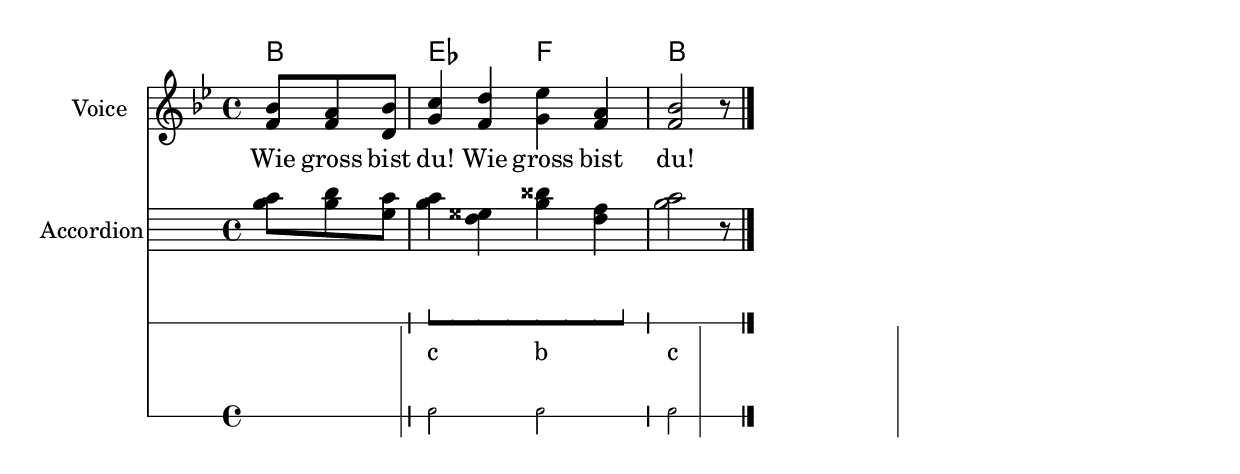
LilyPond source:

\version "2.17.6"

\header {
  lsrtags = "template, real-music, specific-notation"

  texidoc = "
A template to write a score for a diatonic accordion.

- There is a horizontal staff indicating if the accordion must be
pushed (thick line) or pulled (thin line)

- There is a small rhythmic staff with lyrics that describes the bass
buttons to press. The bar lines are made from gridlines

- The tabulator staff for diatonic accordions shows the geographic
position of the buttons and not (as for every other instrument) the
pitch of the notes; the keys on the melody-side of the accordion are
placed in three columns and about 12 rows


In the tabulator staff notation the outermost column is described with
notes between lines, the innermost column is described with notes
between lines and a cross as accidental, and the middle column is
described with notes on a line, whereby the row in the middle is
represented on the middle line in the staff.


Some words to transpose piano notes to the diatonic accordion:


1. Every diatonic accordion is built for some keys only (for example,
for the keys of C major and F major), so it is important to transpose a
piano melody to match one of these keys. Transpose the source code, not
only the output because this code is required later on to translate it
once more to the tabulator staff. This can be done with the command
@code{displayLilyMusic}.


2. You have to alternate the push- and pull-direction of the accordion
regularly. If the player has a too long part to pull the accordion gets
broken. On the other hand, some harmonies are only available in one
direction. Considering this, decide which parts of the melody are the
push-parts and which the pull-parts.


3. For each pull- or push-part translate the piano notes to the
according tabulature representation.


This snippet comes with a useful optional macro for the jEdit text
editor.

"
  doctitle = "Score for diatonic accordion"
}

verse = \lyricmode { Wie gross bist du! Wie gross bist du! }

harmonies = \new ChordNames \chordmode {
  \germanChords
  \set chordChanges = ##t
  bes8 bes8 bes8
  es2 f
  bes1
}

NoStem = { \override Stem.transparent = ##t \override Flag.transparent = ##t }
NoNoteHead = \override NoteHead.transparent = ##t
ZeroBeam = \override Beam.positions = #'(0 . 0)

staffTabLine = \new Staff \with {
  \remove "Time_signature_engraver"
  \remove "Clef_engraver"
} {
  \override Staff.StaffSymbol.line-positions = #'(0)
  % Shows one horizontal line. The vertical line (simulating a bar-line) is simulated with a gridline
  \set Staff.midiInstrument = #"choir aahs"
  \key c \major
  \relative c''
  {
    % disable the following line to see the the noteheads while writing the song
    \NoNoteHead
    \override NoteHead.no-ledgers = ##t

    % The beam between 8th-notes is used to draw the push-line
    %How to fast write the push-lines:
    %  1. write repeatedly 'c c c c c c c c |' for the whole length of the song
    %  2. uncomment the line \NoNoteHead
    %  3. compile
    %  4. Mark the positions on which push/pull changes.
    %     In the score-picture click on the position the push- or pull-part starts
    %           (on the noteHead, the cursor will change to a hand-icon).
    %     The cursor in the source code will jump just at this position.
    %   a) If a push-part starts there, replace the 'c' by an 'e['
    %   b) If a pull-part starts there, replace the 'c' by an 's'
    %  5. Switch into 'overwrite-mode' by pressing the 'ins' key.
    %  6. For the pull-parts overwrite the 'c' with 's'
    %  7. For every push-part replace the last 'c' with 'e]'
    %        8. Switch into 'insert-mode' again
    %  9. At last it should look lik e.g. (s s e[ c | c c c c c c c c | c c c c c c e] s s)
    % 10. re-enable the line \NoNoteHead
    \autoBeamOff
    \ZeroBeam
    s8 s s e[ c c c c c c e] | s s s s s
  }
}

%{
%}

% Accordion melody in tabulator score
% 1. Place a copy of the piano melody below
% 2. Separate piano melody into pull- and push-parts according to the staffTabLine you've already made
% 3. For each line: Double the line. Remark the 1st one (Keeps unchanged as reference) and then change the second line using the transformation paper
%    or the macros 'conv2diaton push.bsh' and 'conv2diaton pull.bsh'
% Tips:
% - In jEdit Search & Replace mark the Option 'Keep Dialog'

AccordionTabTwoCBesDur = {
  % pull 1
  %<f' bes'>8 <f' a'>8 <d' bes'>8 |
  <g'' a''>8 <g'' b''>8 <e'' a''>8 |
  % push 2
  %<g' c''>4 <f' d''> <g' ees''> <f' a'> |
  <g'' a''>4 <d'' eisis''> <g'' bisis''> <d'' f''> |
  % pull 3
  % <f' bes'>2 r8 }
  <g'' a''>2 r8 }

AccordionTab= { \dynamicUp
  % 1. Place a copy of the piano melody above
  % 2. Separate piano melody into pull- and push-parts according to the staffTabLine you've already made
  % 3. For each line: Double the line. Remark the 1st one (Keeps unchanged as reference) and then
  %    change the second line using the transformation paper
  % Tips:
  % - In jEdit Search & Replace mark the Option 'Keep Dialog'
  % -
  \AccordionTabTwoCBesDur
}



\layout {
  \context {
    \Score
    % The vertical line (simulating a bar-line) in
    % the staffBassRhytm is a gridline
    \consists "Grid_line_span_engraver"
  }
  \context {
    \Staff
    \consists "Grid_point_engraver"
    gridInterval = #(ly:make-moment 4 4) % 4/4 - tact. How many beats per bar
    % The following line has to be adjusted O-F-T-E-N.
    \override GridPoint.Y-extent = #'(-2 . -21)
  }
  \context {
    \ChoirStaff
    \remove "System_start_delimiter_engraver"
  }
}

staffVoice = \new Staff = astaffvoice  {
  \time 4/4
  \set Staff.instrumentName = "Voice"
  \set Staff.midiInstrument = "voice oohs"
  \key bes \major
  \partial 8*3
  \clef treble
  {
    \context Voice = "melodyVoi"
    { <f' bes'>8 <f' a'>8 <d' bes'>8 | <g' c''>4 <f' d''> <g' es''> <f' a'> | <f' bes'>2 r8 }
    \bar "|."
  }
}

staffAccordionMel =
\new Staff  \with { \remove "Clef_engraver" } {
  \accidentalStyle forget %Set the accidentals (Vorzeichen) for each note,
  %do not remember them for the rest of the measure.
  \time 4/4
  \set Staff.instrumentName="Accordion"
  \set Staff.midiInstrument="voice oohs"
  \key c \major
  \clef treble
  { \AccordionTab \bar "|." }
}

AltOn =
#(define-music-function (parser location mag) (number?)
  #{ \override Stem.length = #(* 7.0 mag)
      \override NoteHead.font-size =
#(inexact->exact (* (/ 6.0 (log 2.0)) (log mag))) #})

AltOff = {
  \revert Stem.length
  \revert NoteHead.font-size
}

BassRhytm = {s4 s8 | c2 c2 | c2 s8 }
LyricBassRhythmI=  \lyricmode { c b | c }

staffBassRhytm =
\new Staff = staffbass \with { \remove "Clef_engraver" } {
  % This is not a RhythmicStaff  because it must be possible to append lyrics.

  \override Score.GridLine.extra-offset = #'( 13.0 . 0.0 ) % x.y
  \override Staff.StaffSymbol.line-positions = #'( 0 )
  % Shows one horizontal line. The vertical line (simulating a bar-line) is simulated by a grid
  % Search for 'grid' in this page to find all related functions
  \time 4/4
  {
    \context Voice = "VoiceBassRhytm"
    \stemDown \AltOn #0.6
    \relative c''
    {
      \BassRhytm
    }
    \AltOff
    \bar "|."
  }
}

\score {
  \new ChoirStaff <<
    \harmonies
    \staffVoice
    \context Lyrics = "lmelodyVoi"
      \with { alignBelowContext = astaffvoice }
      \lyricsto melodyVoi \verse
    \staffAccordionMel
    \staffTabLine
    \staffBassRhytm
    \context Lyrics = "lBassRhytmAboveI"
      \with { alignAboveContext = staffbass }
      \lyricsto VoiceBassRhytm \LyricBassRhythmI
  >>
}
%}

